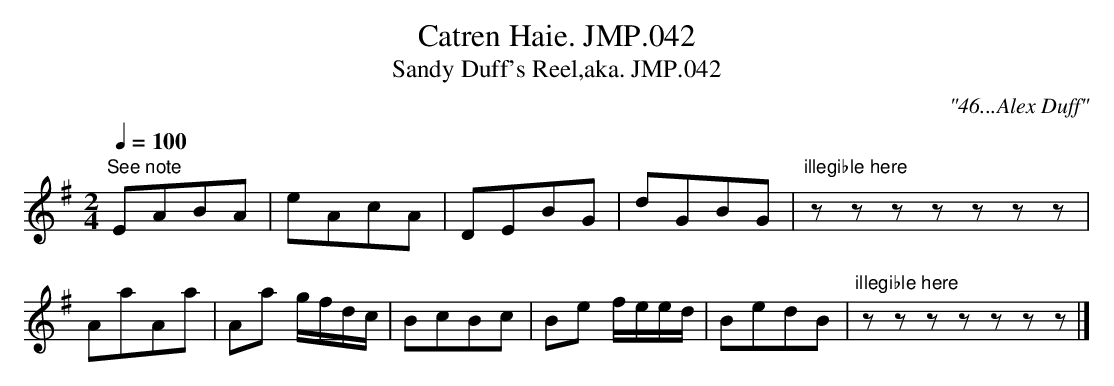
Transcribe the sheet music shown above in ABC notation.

X:1
T:Catren Haie. JMP.042
T:Sandy Duff's Reel,aka. JMP.042
M:2/4
L:1/8
Q:1/4=100
C:"46...Alex Duff"
K:G Major
"See note"EABA | eAcA | DEBG | dGBG | "illegible here"zzzzzzz |
AaAa | Aa g/f/d/c/ | BcBc | Be f/e/e/d/ | BedB  |\
"illegible here"zzzzzzz |]
